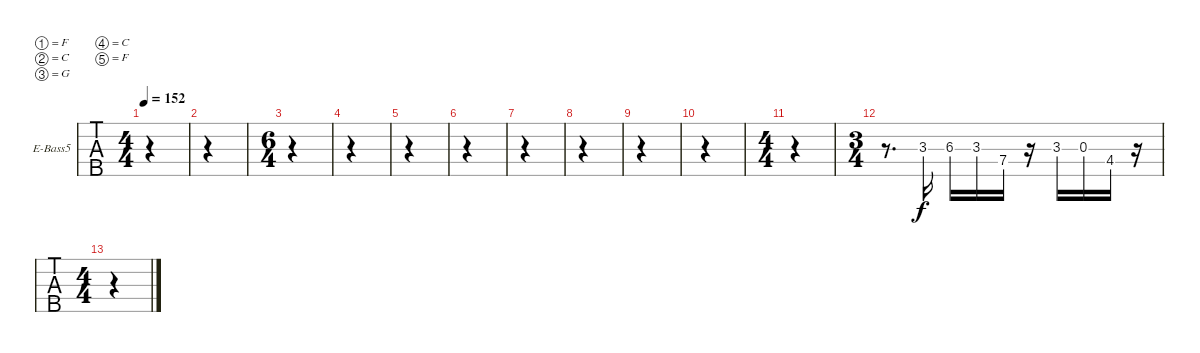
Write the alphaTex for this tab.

\defaultSystemsLayout 4
\bracketExtendMode groupsimilarinstruments
\firstSystemTrackNameOrientation horizontal
\otherSystemsTrackNameOrientation horizontal
\track ("Electric Bass" "E-Bass5") {instrument electricbassfinger}
\staff {tabs}
\tuning (F2 C2 G1 C1 F0)
\ts (4 4)
\tempo 152
\clef f4
\ks c
|
|
\ts (6 4)
|
\clef g2
|
|
|
\clef f4
|
\clef g2
|
|
|
\ts (4 4)
\clef f4
|
\ts (3 4)
r.8{d} 3.3.16 6.3.16 3.3.16 7.4.16 r.16 3.3.16 0.3.16 4.4.16 r.16 |
\ts (4 4)
